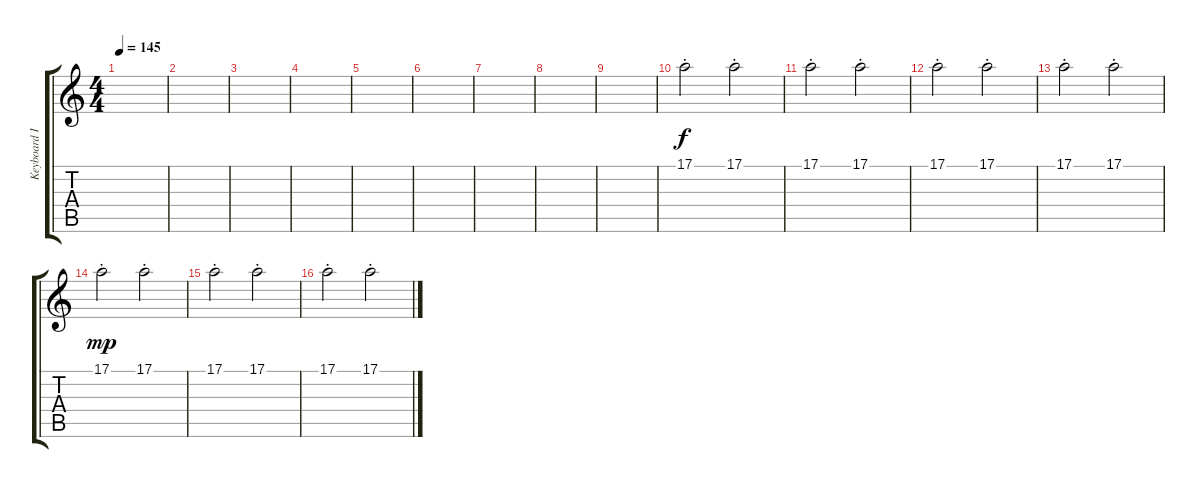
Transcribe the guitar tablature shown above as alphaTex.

\track ("Keyboard IV" "Keyboard I") {instrument harmonica}
\staff {score tabs}
\tuning (E4 B3 G3 D3 A2 E2) {hide}
\ts (4 4)
\tempo 145
\clef g2
\ks c
|
|
|
|
|
|
|
|
|
17.1{st}.2 17.1{st}.2 |
17.1{st}.2 17.1{st}.2 |
17.1{st}.2 17.1{st}.2 |
17.1{st}.2 17.1{st}.2 |
17.1{st}.2{dy mp} 17.1{st}.2 |
17.1{st}.2 17.1{st}.2 |
17.1{st}.2 17.1{st}.2
